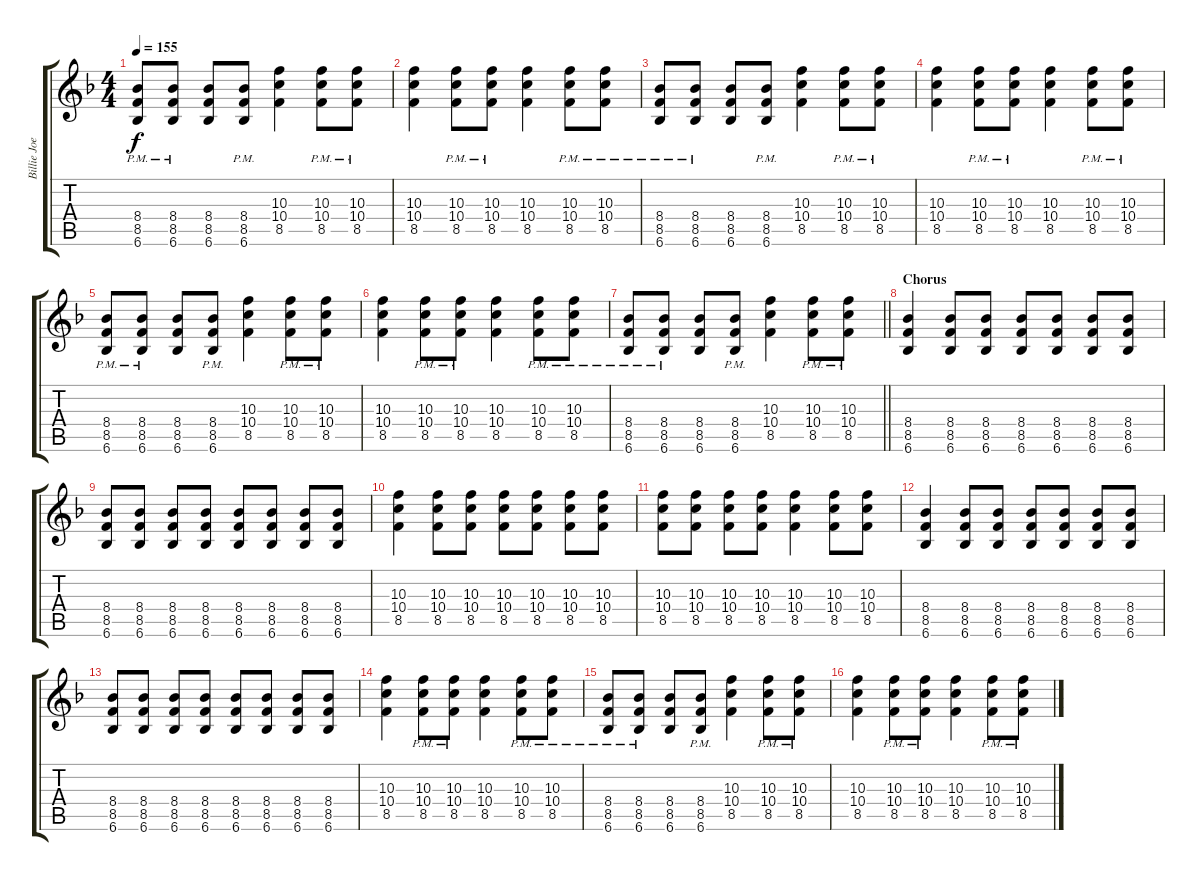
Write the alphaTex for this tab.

\track ("Billie Joe (Rhthym Guitar)" "Billie Joe") {instrument distortionguitar}
\staff {score tabs}
\tuning (E4 B3 G3 D3 A2 E2) {hide}
\ts (4 4)
\tempo 155
\clef g2
\ks f
(8.4{pm} 8.5{pm} 6.6{pm}).8{dy f} (8.4{pm} 8.5{pm} 6.6{pm}).8 (8.4 8.5 6.6).8 (8.4{pm} 8.5{pm} 6.6{pm}).8 (10.3 10.4 8.5).4 (10.3{pm} 10.4{pm} 8.5{pm}).8 (10.3{pm} 10.4{pm} 8.5{pm}).8 |
(10.3 10.4 8.5).4 (10.3{pm} 10.4{pm} 8.5{pm}).8 (10.3{pm} 10.4{pm} 8.5{pm}).8 (10.3 10.4 8.5).4 (10.3{pm} 10.4{pm} 8.5{pm}).8 (10.3{pm} 10.4{pm} 8.5{pm}).8 |
(8.4{pm} 8.5{pm} 6.6{pm}).8 (8.4{pm} 8.5{pm} 6.6{pm}).8 (8.4 8.5 6.6).8 (8.4{pm} 8.5{pm} 6.6{pm}).8 (10.3 10.4 8.5).4 (10.3{pm} 10.4{pm} 8.5{pm}).8 (10.3{pm} 10.4{pm} 8.5{pm}).8 |
(10.3 10.4 8.5).4 (10.3{pm} 10.4{pm} 8.5{pm}).8 (10.3{pm} 10.4{pm} 8.5{pm}).8 (10.3 10.4 8.5).4 (10.3{pm} 10.4{pm} 8.5{pm}).8 (10.3{pm} 10.4{pm} 8.5{pm}).8 |
(8.4{pm} 8.5{pm} 6.6{pm}).8 (8.4{pm} 8.5{pm} 6.6{pm}).8 (8.4 8.5 6.6).8 (8.4{pm} 8.5{pm} 6.6{pm}).8 (10.3 10.4 8.5).4 (10.3{pm} 10.4{pm} 8.5{pm}).8 (10.3{pm} 10.4{pm} 8.5{pm}).8 |
(10.3 10.4 8.5).4 (10.3{pm} 10.4{pm} 8.5{pm}).8 (10.3{pm} 10.4{pm} 8.5{pm}).8 (10.3 10.4 8.5).4 (10.3{pm} 10.4{pm} 8.5{pm}).8 (10.3{pm} 10.4{pm} 8.5{pm}).8 |
\barLineRight lightlight
(8.4{pm} 8.5{pm} 6.6{pm}).8 (8.4{pm} 8.5{pm} 6.6{pm}).8 (8.4 8.5 6.6).8 (8.4{pm} 8.5{pm} 6.6{pm}).8 (10.3 10.4 8.5).4 (10.3{pm} 10.4{pm} 8.5{pm}).8 (10.3{pm} 10.4{pm} 8.5{pm}).8 |
\section ("" "Chorus")
(8.4 8.5 6.6).4{balance 8} (8.4 8.5 6.6).8 (8.4 8.5 6.6).8 (8.4 8.5 6.6).8 (8.4 8.5 6.6).8 (8.4 8.5 6.6).8 (8.4 8.5 6.6).8 |
(8.4 8.5 6.6).8 (8.4 8.5 6.6).8 (8.4 8.5 6.6).8 (8.4 8.5 6.6).8 (8.4 8.5 6.6).8 (8.4 8.5 6.6).8 (8.4 8.5 6.6).8 (8.4 8.5 6.6).8 |
(10.3 10.4 8.5).4 (10.3 10.4 8.5).8 (10.3 10.4 8.5).8 (10.3 10.4 8.5).8 (10.3 10.4 8.5).8 (10.3 10.4 8.5).8 (10.3 10.4 8.5).8 |
(10.3 10.4 8.5).8 (10.3 10.4 8.5).8 (10.3 10.4 8.5).8 (10.3 10.4 8.5).8 (10.3 10.4 8.5).4 (10.3 10.4 8.5).8 (10.3 10.4 8.5).8 |
(8.4 8.5 6.6).4 (8.4 8.5 6.6).8 (8.4 8.5 6.6).8 (8.4 8.5 6.6).8 (8.4 8.5 6.6).8 (8.4 8.5 6.6).8 (8.4 8.5 6.6).8 |
(8.4 8.5 6.6).8 (8.4 8.5 6.6).8 (8.4 8.5 6.6).8 (8.4 8.5 6.6).8 (8.4 8.5 6.6).8 (8.4 8.5 6.6).8 (8.4 8.5 6.6).8 (8.4 8.5 6.6).8 |
(10.3 10.4 8.5).4 (10.3{pm} 10.4{pm} 8.5{pm}).8 (10.3{pm} 10.4{pm} 8.5{pm}).8 (10.3 10.4 8.5).4 (10.3{pm} 10.4{pm} 8.5{pm}).8 (10.3{pm} 10.4{pm} 8.5{pm}).8 |
(8.4{pm} 8.5{pm} 6.6{pm}).8 (8.4{pm} 8.5{pm} 6.6{pm}).8 (8.4 8.5 6.6).8 (8.4{pm} 8.5{pm} 6.6{pm}).8 (10.3 10.4 8.5).4 (10.3{pm} 10.4{pm} 8.5{pm}).8 (10.3{pm} 10.4{pm} 8.5{pm}).8 |
(10.3 10.4 8.5).4{balance 0} (10.3{pm} 10.4{pm} 8.5{pm}).8 (10.3{pm} 10.4{pm} 8.5{pm}).8 (10.3 10.4 8.5).4 (10.3{pm} 10.4{pm} 8.5{pm}).8 (10.3{pm} 10.4{pm} 8.5{pm}).8
